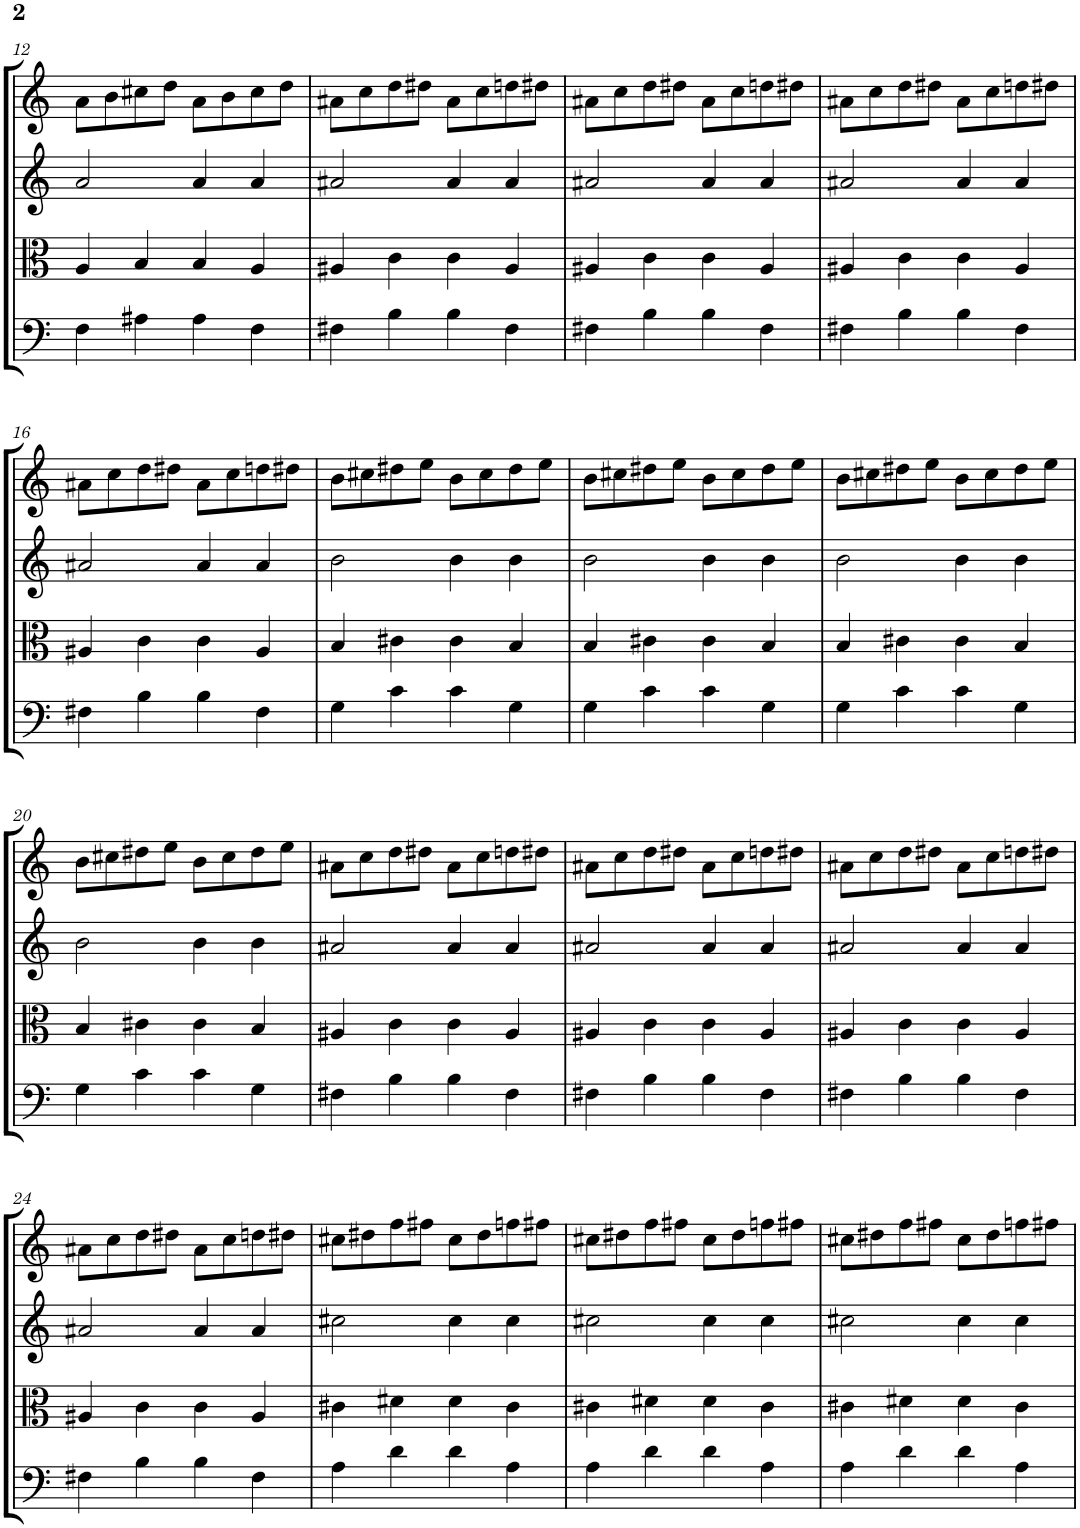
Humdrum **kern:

**kern	**kern	**kern	**kern
*part4	*part3	*part2	*part1
*staff4	*staff3	*staff2	*staff1
*I"Violoncello	*I"Viola	*I"Violin II	*I"Violin I
*I'Vc	*I'Vla	*I'Vln	*I'Vln
!!LO:PB:g=z
*clefF4	*clefC3	*clefG2	*clefG2
*k[]	*k[]	*k[]	*k[]
*M4/4	*M4/4	*M4/4	*M4/4
=12	=12	=12	=12
4F\	4A/	2a/	8a\L
.	.	.	8b\
4A#X\	4B/	.	8cc#X\
.	.	.	8dd\J
4A#\	4B/	4a/	8a\L
.	.	.	8b\
4F\	4A/	4a/	8cc#\
.	.	.	8dd\J
=13	=13	=13	=13
4F#X\	4A#X/	2a#X/	8a#X\L
.	.	.	8cc\
4B\	4c\	.	8dd\
.	.	.	8dd#X\J
4B\	4c\	4a#/	8a#\L
.	.	.	8cc\
4F#\	4A#/	4a#/	8ddn\
.	.	.	8dd#X\J
=14	=14	=14	=14
4F#X\	4A#X/	2a#X/	8a#X\L
.	.	.	8cc\
4B\	4c\	.	8dd\
.	.	.	8dd#X\J
4B\	4c\	4a#/	8a#\L
.	.	.	8cc\
4F#\	4A#/	4a#/	8ddn\
.	.	.	8dd#X\J
=15	=15	=15	=15
4F#X\	4A#X/	2a#X/	8a#X\L
.	.	.	8cc\
4B\	4c\	.	8dd\
.	.	.	8dd#X\J
4B\	4c\	4a#/	8a#\L
.	.	.	8cc\
4F#\	4A#/	4a#/	8ddn\
.	.	.	8dd#X\J
!!LO:LB:g=z
=16	=16	=16	=16
4F#X\	4A#X/	2a#X/	8a#X\L
.	.	.	8cc\
4B\	4c\	.	8dd\
.	.	.	8dd#X\J
4B\	4c\	4a#/	8a#\L
.	.	.	8cc\
4F#\	4A#/	4a#/	8ddn\
.	.	.	8dd#X\J
=17	=17	=17	=17
4G\	4B/	2b\	8b\L
.	.	.	8cc#X\
4c\	4c#X\	.	8dd#X\
.	.	.	8ee\J
4c\	4c#\	4b\	8b\L
.	.	.	8cc#\
4G\	4B/	4b\	8dd#\
.	.	.	8ee\J
=18	=18	=18	=18
4G\	4B/	2b\	8b\L
.	.	.	8cc#X\
4c\	4c#X\	.	8dd#X\
.	.	.	8ee\J
4c\	4c#\	4b\	8b\L
.	.	.	8cc#\
4G\	4B/	4b\	8dd#\
.	.	.	8ee\J
=19	=19	=19	=19
4G\	4B/	2b\	8b\L
.	.	.	8cc#X\
4c\	4c#X\	.	8dd#X\
.	.	.	8ee\J
4c\	4c#\	4b\	8b\L
.	.	.	8cc#\
4G\	4B/	4b\	8dd#\
.	.	.	8ee\J
!!LO:LB:g=z
=20	=20	=20	=20
4G\	4B/	2b\	8b\L
.	.	.	8cc#X\
4c\	4c#X\	.	8dd#X\
.	.	.	8ee\J
4c\	4c#\	4b\	8b\L
.	.	.	8cc#\
4G\	4B/	4b\	8dd#\
.	.	.	8ee\J
=21	=21	=21	=21
4F#X\	4A#X/	2a#X/	8a#X\L
.	.	.	8cc\
4B\	4c\	.	8dd\
.	.	.	8dd#X\J
4B\	4c\	4a#/	8a#\L
.	.	.	8cc\
4F#\	4A#/	4a#/	8ddn\
.	.	.	8dd#X\J
=22	=22	=22	=22
4F#X\	4A#X/	2a#X/	8a#X\L
.	.	.	8cc\
4B\	4c\	.	8dd\
.	.	.	8dd#X\J
4B\	4c\	4a#/	8a#\L
.	.	.	8cc\
4F#\	4A#/	4a#/	8ddn\
.	.	.	8dd#X\J
=23	=23	=23	=23
4F#X\	4A#X/	2a#X/	8a#X\L
.	.	.	8cc\
4B\	4c\	.	8dd\
.	.	.	8dd#X\J
4B\	4c\	4a#/	8a#\L
.	.	.	8cc\
4F#\	4A#/	4a#/	8ddn\
.	.	.	8dd#X\J
!!LO:LB:g=z
=24	=24	=24	=24
4F#X\	4A#X/	2a#X/	8a#X\L
.	.	.	8cc\
4B\	4c\	.	8dd\
.	.	.	8dd#X\J
4B\	4c\	4a#/	8a#\L
.	.	.	8cc\
4F#\	4A#/	4a#/	8ddn\
.	.	.	8dd#X\J
=25	=25	=25	=25
4A\	4c#X\	2cc#X\	8cc#X\L
.	.	.	8dd#X\
4d\	4d#X\	.	8ff\
.	.	.	8ff#X\J
4d\	4d#\	4cc#\	8cc#\L
.	.	.	8dd#\
4A\	4c#\	4cc#\	8ffn\
.	.	.	8ff#X\J
=26	=26	=26	=26
4A\	4c#X\	2cc#X\	8cc#X\L
.	.	.	8dd#X\
4d\	4d#X\	.	8ff\
.	.	.	8ff#X\J
4d\	4d#\	4cc#\	8cc#\L
.	.	.	8dd#\
4A\	4c#\	4cc#\	8ffn\
.	.	.	8ff#X\J
=27	=27	=27	=27
4A\	4c#X\	2cc#X\	8cc#X\L
.	.	.	8dd#X\
4d\	4d#X\	.	8ff\
.	.	.	8ff#X\J
4d\	4d#\	4cc#\	8cc#\L
.	.	.	8dd#\
4A\	4c#\	4cc#\	8ffn\
.	.	.	8ff#X\J
=	=	=	=
*-	*-	*-	*-
